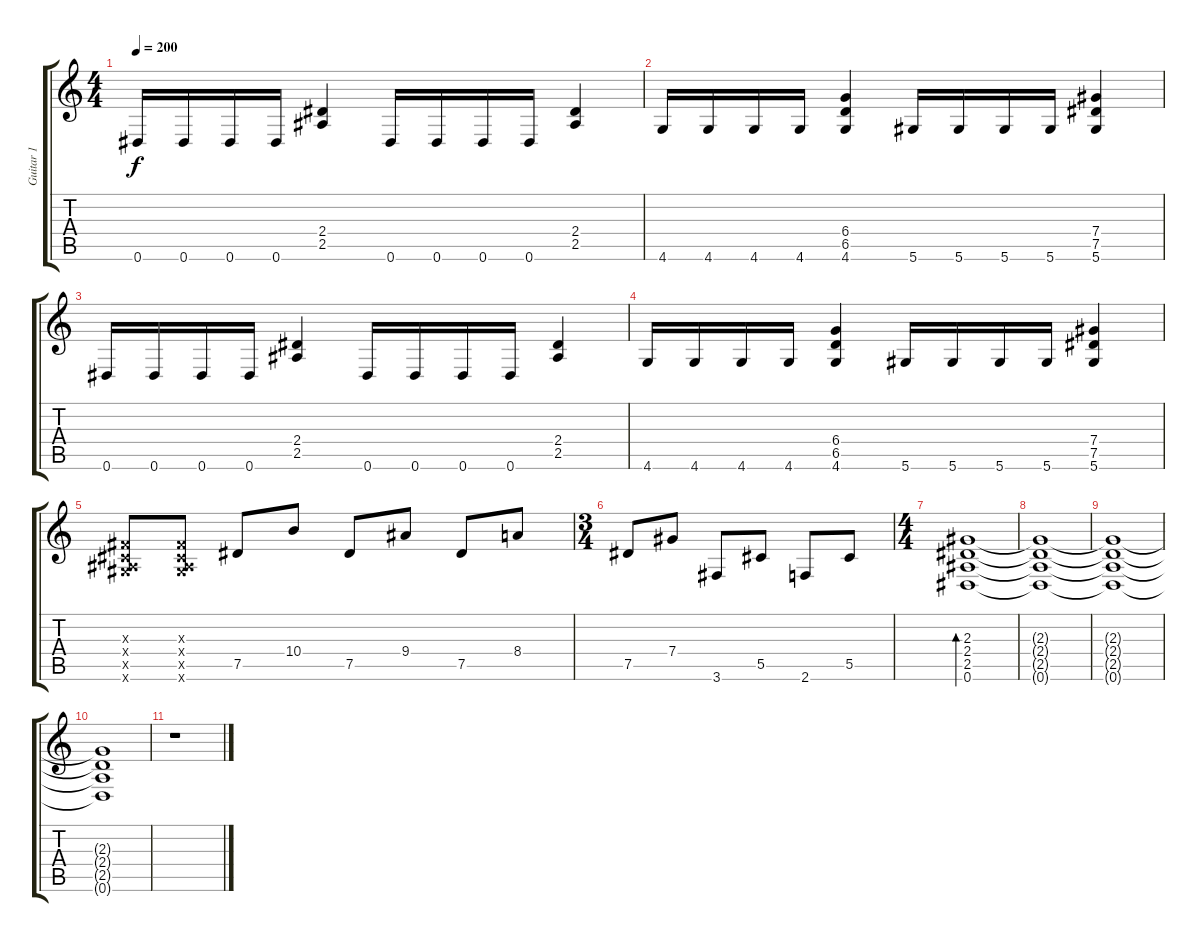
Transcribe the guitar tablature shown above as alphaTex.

\track ("Guitar 1" "Guitar 1") {instrument distortionguitar}
\staff {score tabs}
\tuning (Eb4 Bb3 Gb3 Db3 Ab2 Eb2) {hide}
\ts (4 4)
\tempo 200
\clef g2
\ks c
0.6.16{dy f} 0.6.16 0.6.16 0.6.16 (2.4 2.5).4 0.6.16 0.6.16 0.6.16 0.6.16 (2.4 2.5).4 |
4.6.16 4.6.16 4.6.16 4.6.16 (6.4 6.5 4.6).4 5.6.16 5.6.16 5.6.16 5.6.16 (7.4 7.5 5.6).4 |
0.6.16 0.6.16 0.6.16 0.6.16 (2.4 2.5).4 0.6.16 0.6.16 0.6.16 0.6.16 (2.4 2.5).4 |
4.6.16 4.6.16 4.6.16 4.6.16 (6.4 6.5 4.6).4 5.6.16 5.6.16 5.6.16 5.6.16 (7.4 7.5 5.6).4 |
(0.3{x} 0.4{x} 0.5{x} 7.6{x}).8 (0.3{x} 0.4{x} 0.5{x} 7.6{x}).8 7.5.8 10.4.8 7.5.8 9.4.8 7.5.8 8.4.8 |
\ts (3 4)
7.5.8 7.4.8 3.6.8 5.5.8 2.6.8 5.5.8 |
\ts (4 4)
(2.3 2.4 2.5 0.6).1{bd 480} |
(2.3{t} 2.4{t} 2.5{t} 0.6{t}).1 |
(2.3{t} 2.4{t} 2.5{t} 0.6{t}).1 |
(2.3{t} 2.4{t} 2.5{t} 0.6{t}).1 |
r.1
